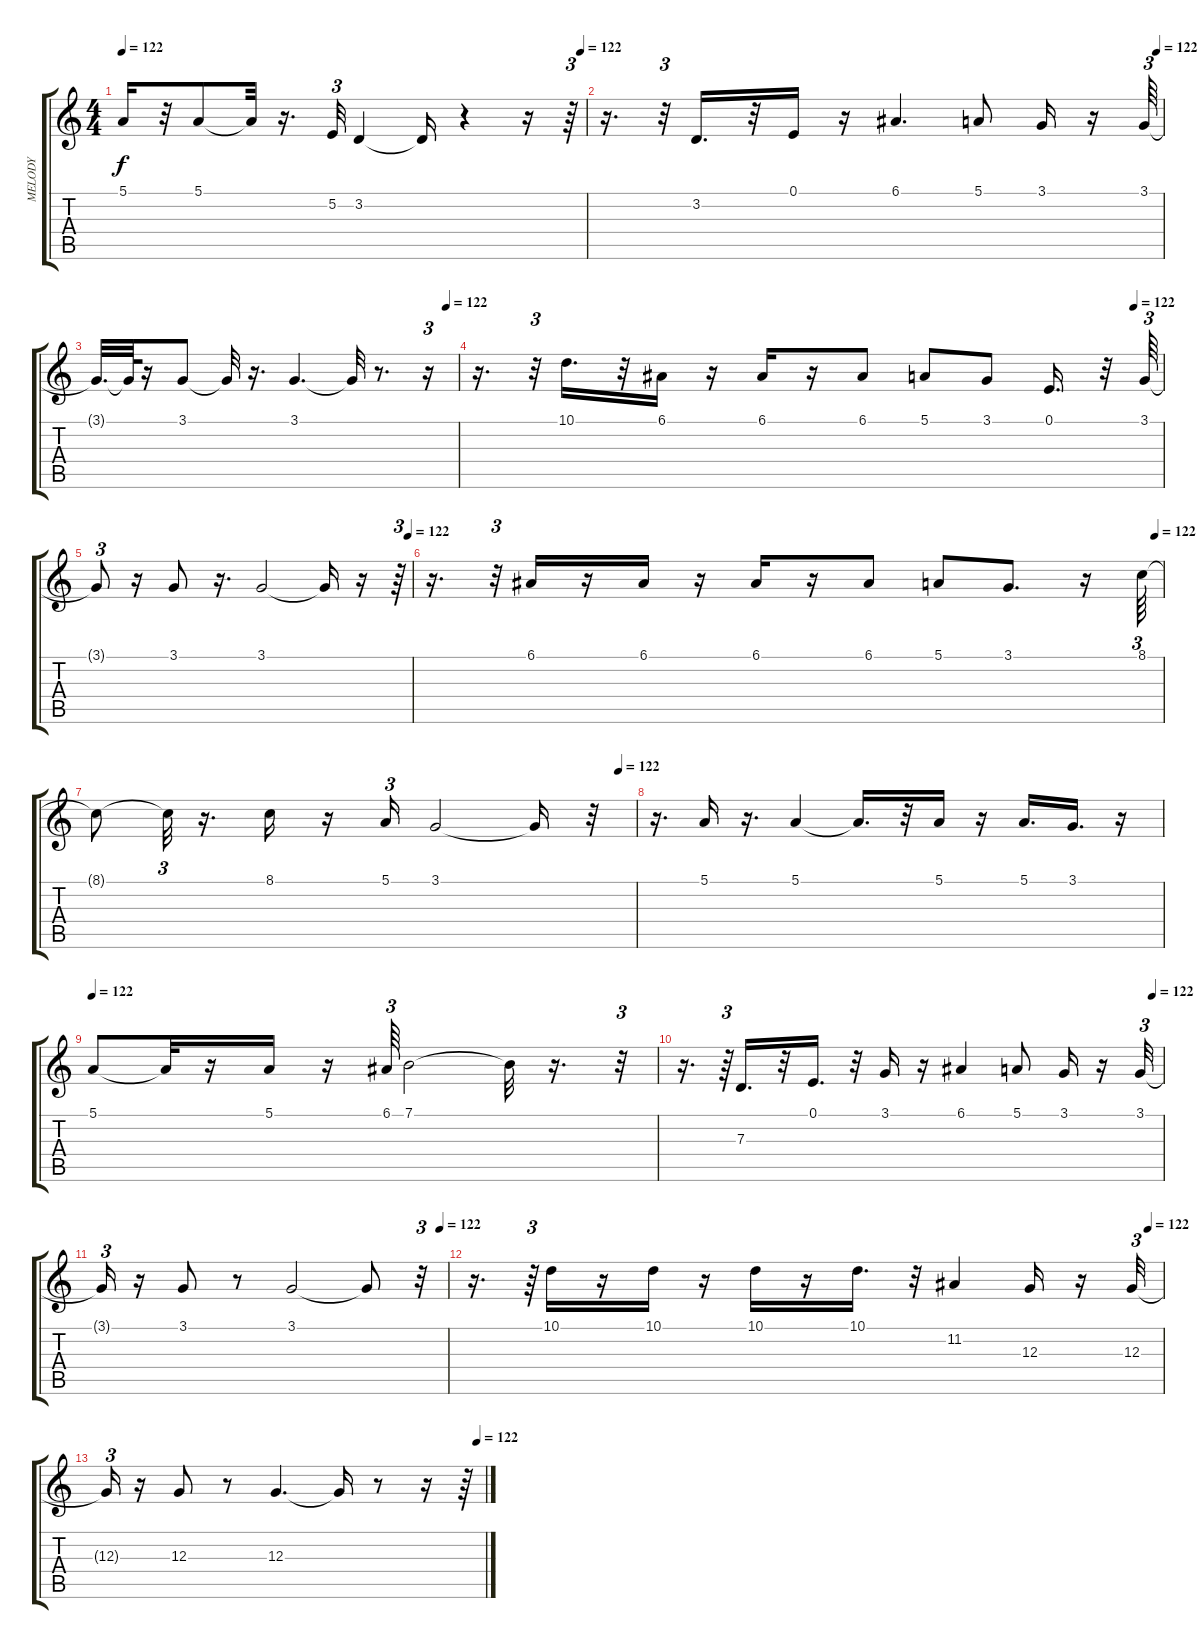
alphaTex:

\track ("MELODY" "MELODY") {instrument trumpet}
\staff {score tabs}
\tuning (E4 B3 G3 D3 A2 E2) {hide}
\ts (4 4)
\tempo 122
\tempo (122 0.9895833333333334)
\clef g2
\ks c
5.1{t}.16{dy f} r.32 5.1.8 5.1{t}.32 r.16{d} 5.2.32{tu (3 2)} 3.2.4 3.2{t}.16 r.4 r.16 r.64{tu (3 2)} |
\tempo (122 0.9895833333333334)
r.16{d} r.32{tu (3 2)} 3.2.16{d} r.32 0.1.16 r.16 6.1.4{d} 5.1.8 3.1.16 r.16 3.1.64{tu (3 2)} |
\tempo (122 0.96875)
3.1{t}.32{d} 3.1{t}.64 r.16 3.1.8 3.1{t}.32 r.16{d} 3.1.4{d} 3.1{t}.32 r.8{d} r.16{tu (3 2)} |
\tempo (122 0.9583333333333334)
r.16{d} r.32{tu (3 2)} 10.1.16{d} r.32 6.1.16 r.16 6.1.16 r.16 6.1.8 5.1.8 3.1.8 0.1.16{d} r.32 3.1.64{tu (3 2)} |
\tempo (122 0.9895833333333334)
3.1{t}.8{tu (3 2)} r.16 3.1.8 r.16{d} 3.1.2 3.1{t}.16 r.16 r.64{tu (3 2)} |
\tempo (122 0.9895833333333334)
r.16{d} r.32{tu (3 2)} 6.1.16 r.16 6.1.16 r.16 6.1.16 r.16 6.1.8 5.1.8 3.1.8{d} r.16 8.1.64{tu (3 2)} |
\tempo (122 0.96875)
8.1{t}.8 8.1{t}.32{tu (3 2)} r.16{d} 8.1.16 r.16 5.1.16{tu (3 2)} 3.1.2 3.1{t}.16 r.32 |
r.16{d} 5.1.16 r.16{d} 5.1.4 5.1{t}.16{d} r.32 5.1.16 r.16 5.1.16{d} 3.1.16{d} r.16 |
\tempo 122
5.1.8 5.1{t}.32 r.16 5.1.16 r.16 6.1.64{tu (3 2)} 7.1.2 7.1{t}.32 r.16{d} r.32{tu (3 2)} |
\tempo (122 0.9791666666666666)
r.16{d} r.64{tu (3 2)} 7.3.16{d} r.32 0.1.16{d} r.32 3.1.16 r.16 6.1.4 5.1.8 3.1.16 r.16 3.1.32{tu (3 2)} |
\tempo (122 0.9791666666666666)
3.1{t}.16{tu (3 2)} r.16 3.1.8 r.8 3.1.2 3.1{t}.8 r.32{tu (3 2)} |
\tempo (122 0.9791666666666666)
r.16{d} r.64{tu (3 2)} 10.1.16 r.16 10.1.16 r.16 10.1.16 r.16 10.1.16{d} r.32 11.2.4 12.3.16 r.16 12.3.32{tu (3 2)} |
\tempo (122 0.9791666666666666)
12.3{t}.16{tu (3 2)} r.16 12.3.8 r.8 12.3.4{d} 12.3{t}.16 r.8 r.16 r.64
